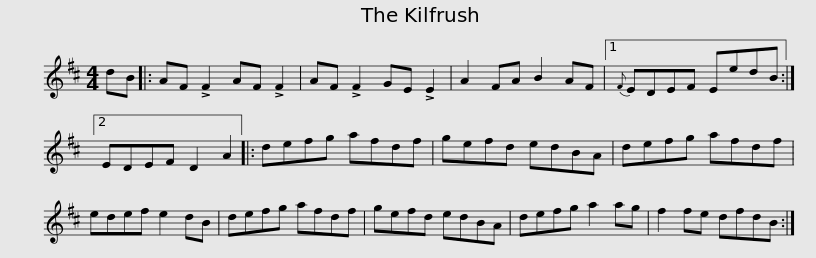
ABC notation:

X:1
L:1/8
M:4/4
I:linebreak $
K:D
V:1 treble
V:1
 dB |: AF !>!F2 AF !>!F2 | AF !>!F2 GE !>!E2 | A2 FA B2 AF |1{F} EDEF EedB :|2 %5
 EDEF D2 A2 |:$ defg afdf | gefd edBA | defg afdf | edef e2 dB | %10
 defg afdf |$ gefd edBA | defg a2 ag | f2 fe dfdB :| %14
